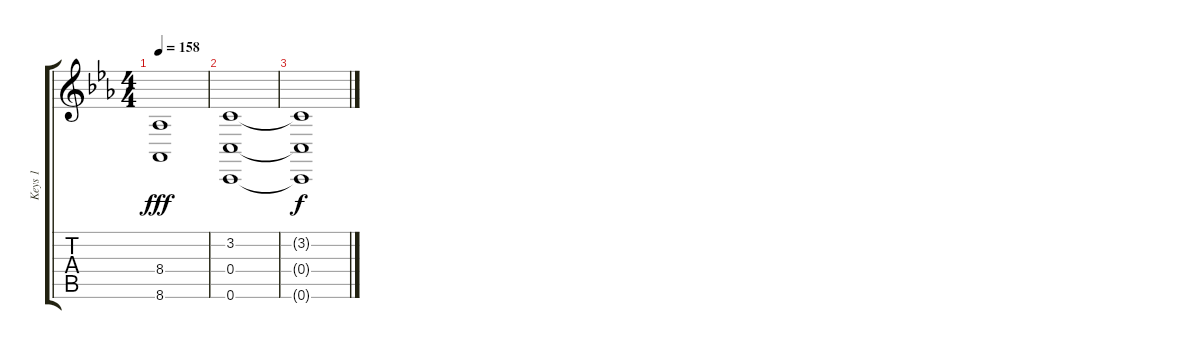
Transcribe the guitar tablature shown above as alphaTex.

\track ("Keys 1" "Keys 1") {instrument lead2sawtooth}
\staff {score tabs}
\tuning (D4 A3 F3 C3 G2 C2) {hide}
\ts (4 4)
\tempo 158
\clef g2
\ks cminor
(8.4 8.6).1{dy fff} |
(3.2 0.4 0.6).1 |
(3.2{t} 0.4{t} 0.6{t}).1{dy f}
